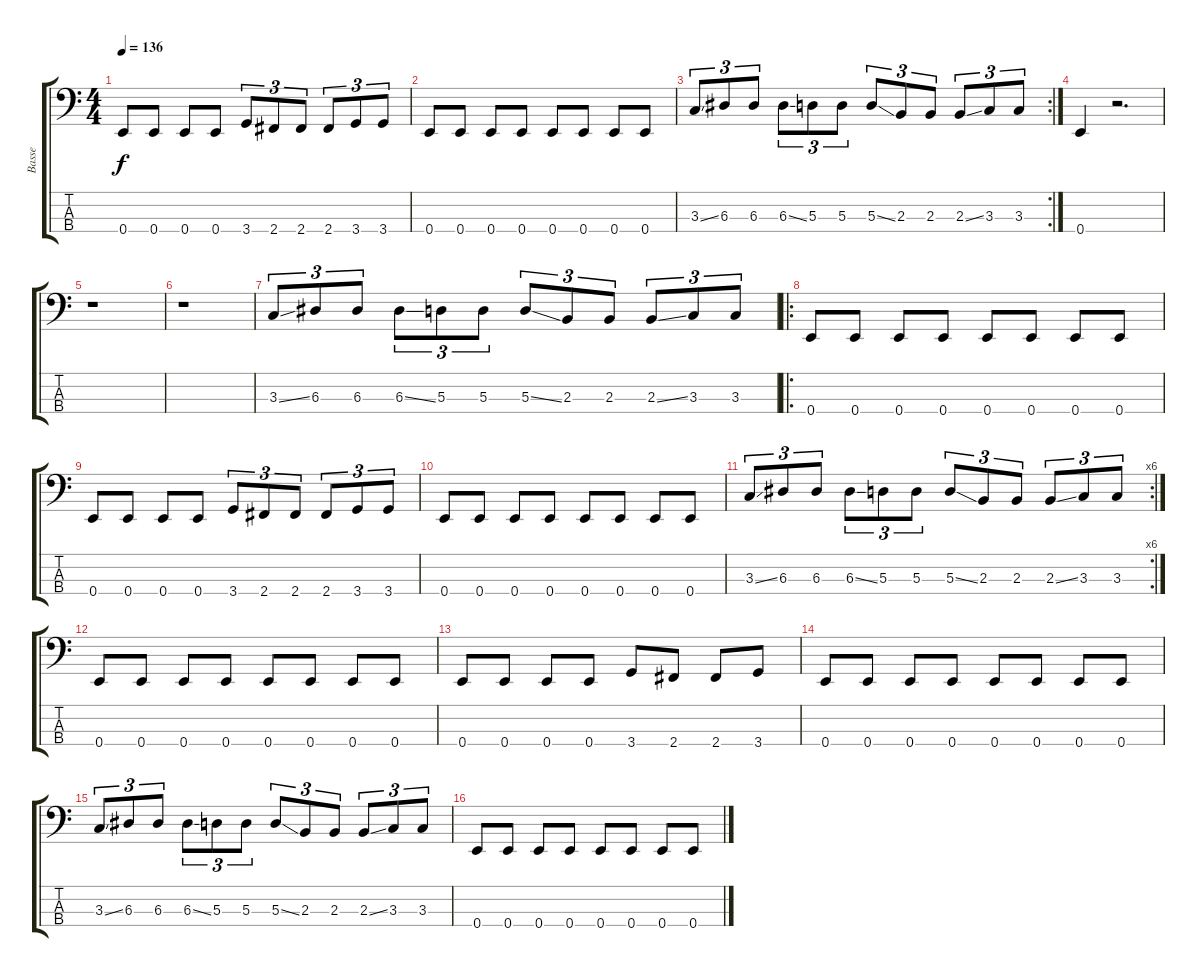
\track ("Basse" "Basse") {instrument electricbassfinger}
\staff {score tabs}
\tuning (G2 D2 A1 E1) {hide}
\ts (4 4)
\tempo 136
\clef f4
\ks c
0.4.8{dy f} 0.4.8 0.4.8 0.4.8 3.4.8{tu (3 2)} 2.4.8{tu (3 2)} 2.4.8{tu (3 2)} 2.4.8{tu (3 2)} 3.4.8{tu (3 2)} 3.4.8{tu (3 2)} |
0.4.8 0.4.8 0.4.8 0.4.8 0.4.8 0.4.8 0.4.8 0.4.8 |
\rc 2
3.3{ss}.8{tu (3 2)} 6.3.8{tu (3 2)} 6.3.8{tu (3 2)} 6.3{ss}.8{tu (3 2)} 5.3.8{tu (3 2)} 5.3.8{tu (3 2)} 5.3{ss}.8{tu (3 2)} 2.3.8{tu (3 2)} 2.3.8{tu (3 2)} 2.3{ss}.8{tu (3 2)} 3.3.8{tu (3 2)} 3.3.8{tu (3 2)} |
0.4.4 r.2{d} |
r.1 |
r.1 |
3.3{ss}.8{tu (3 2)} 6.3.8{tu (3 2)} 6.3.8{tu (3 2)} 6.3{ss}.8{tu (3 2)} 5.3.8{tu (3 2)} 5.3.8{tu (3 2)} 5.3{ss}.8{tu (3 2)} 2.3.8{tu (3 2)} 2.3.8{tu (3 2)} 2.3{ss}.8{tu (3 2)} 3.3.8{tu (3 2)} 3.3.8{tu (3 2)} |
\ro
0.4.8 0.4.8 0.4.8 0.4.8 0.4.8 0.4.8 0.4.8 0.4.8 |
0.4.8 0.4.8 0.4.8 0.4.8 3.4.8{tu (3 2)} 2.4.8{tu (3 2)} 2.4.8{tu (3 2)} 2.4.8{tu (3 2)} 3.4.8{tu (3 2)} 3.4.8{tu (3 2)} |
0.4.8 0.4.8 0.4.8 0.4.8 0.4.8 0.4.8 0.4.8 0.4.8 |
\rc 6
3.3{ss}.8{tu (3 2)} 6.3.8{tu (3 2)} 6.3.8{tu (3 2)} 6.3{ss}.8{tu (3 2)} 5.3.8{tu (3 2)} 5.3.8{tu (3 2)} 5.3{ss}.8{tu (3 2)} 2.3.8{tu (3 2)} 2.3.8{tu (3 2)} 2.3{ss}.8{tu (3 2)} 3.3.8{tu (3 2)} 3.3.8{tu (3 2)} |
0.4.8 0.4.8 0.4.8 0.4.8 0.4.8 0.4.8 0.4.8 0.4.8 |
0.4.8 0.4.8 0.4.8 0.4.8 3.4.8 2.4.8 2.4.8 3.4.8 |
0.4.8 0.4.8 0.4.8 0.4.8 0.4.8 0.4.8 0.4.8 0.4.8 |
3.3{ss}.8{tu (3 2)} 6.3.8{tu (3 2)} 6.3.8{tu (3 2)} 6.3{ss}.8{tu (3 2)} 5.3.8{tu (3 2)} 5.3.8{tu (3 2)} 5.3{ss}.8{tu (3 2)} 2.3.8{tu (3 2)} 2.3.8{tu (3 2)} 2.3{ss}.8{tu (3 2)} 3.3.8{tu (3 2)} 3.3.8{tu (3 2)} |
0.4.8 0.4.8 0.4.8 0.4.8 0.4.8 0.4.8 0.4.8 0.4.8
